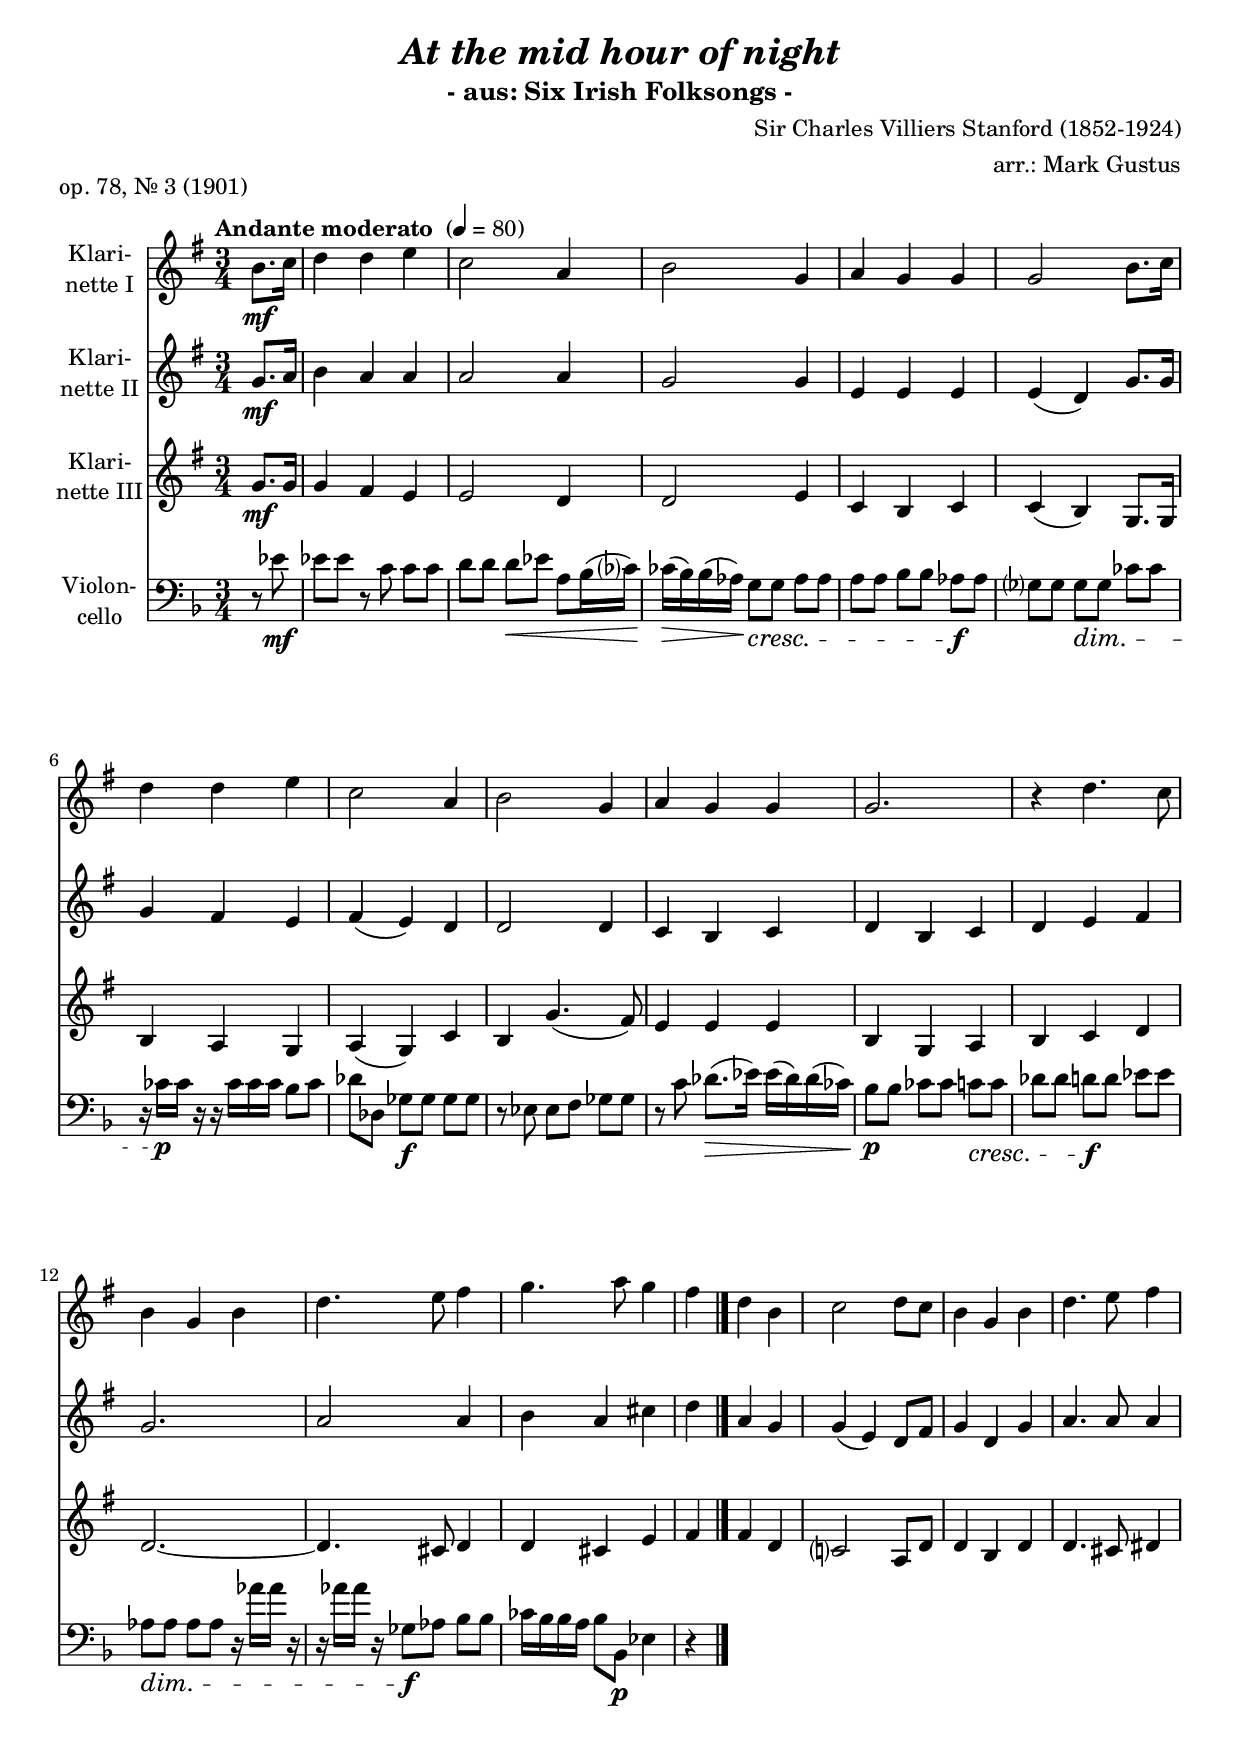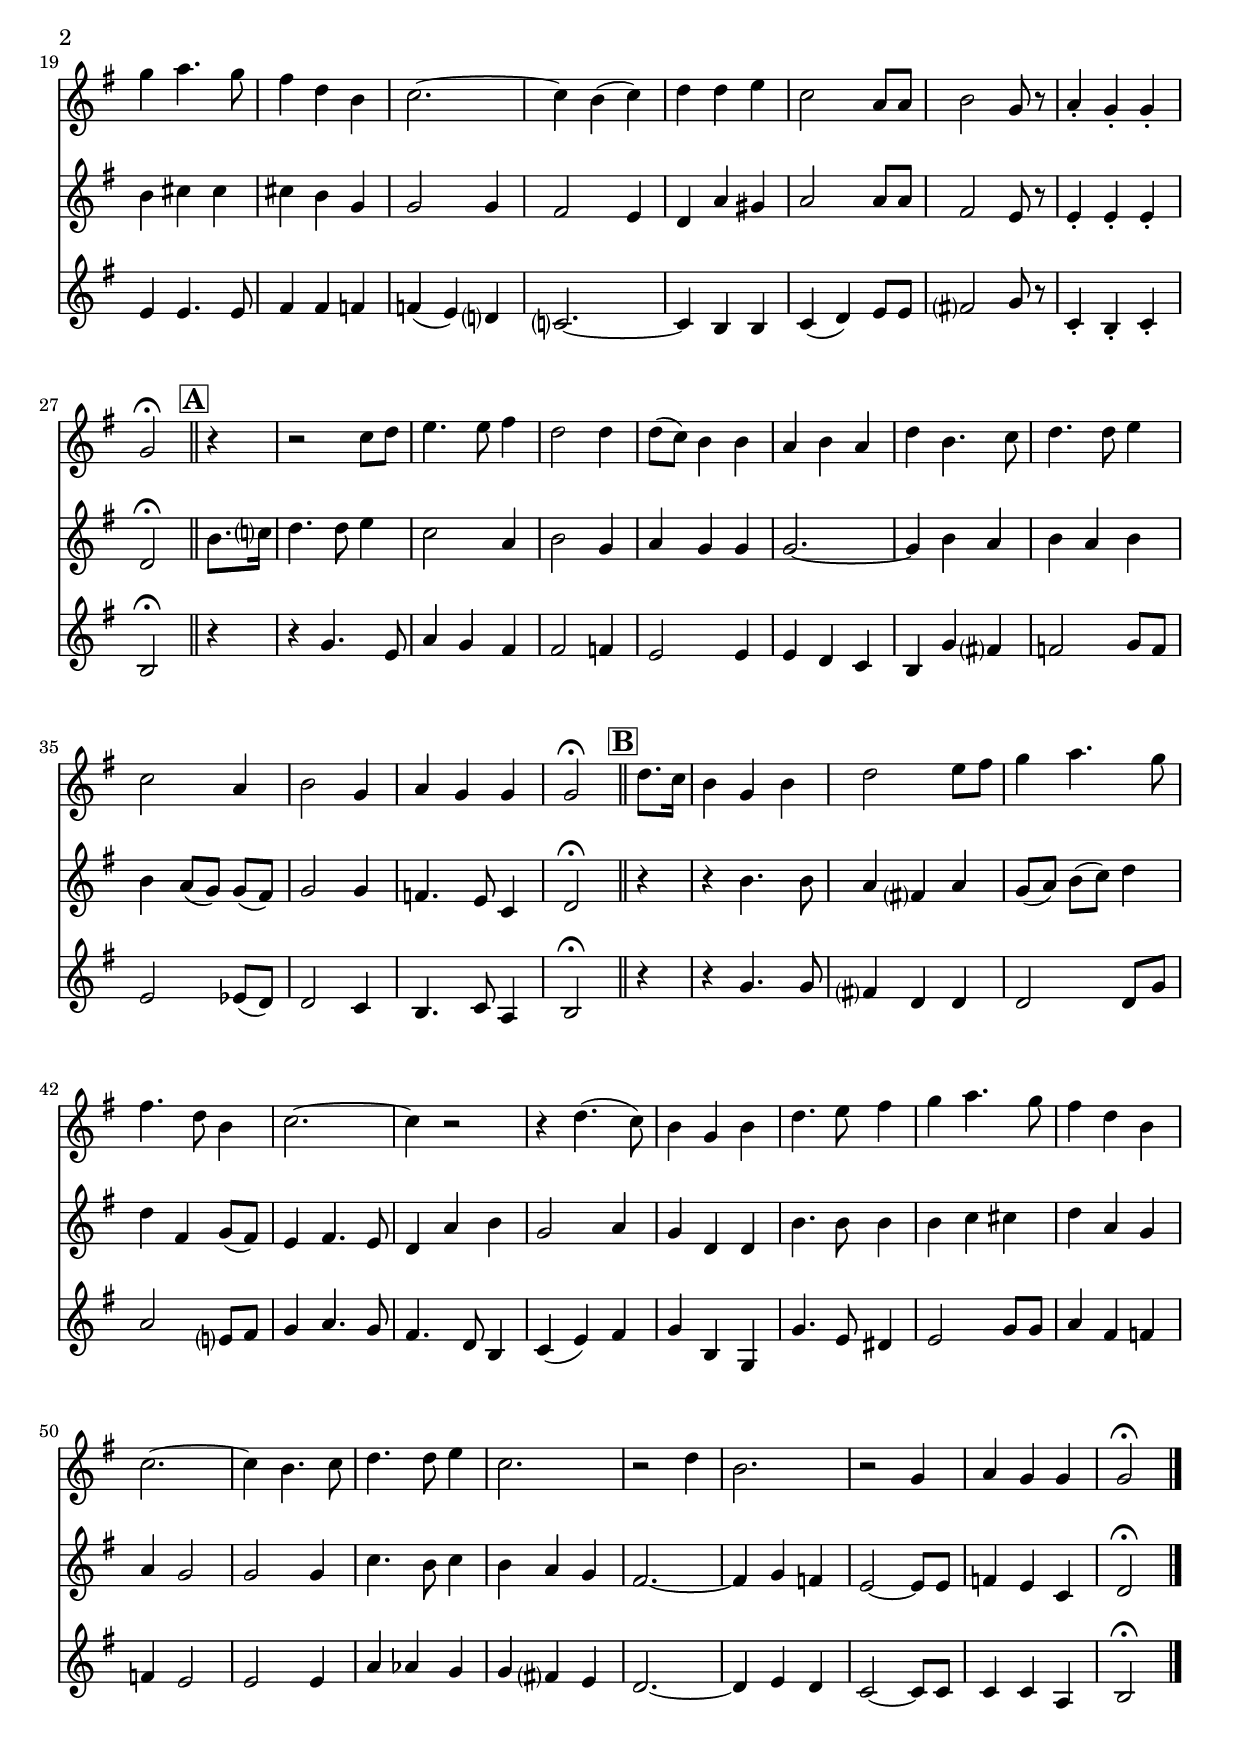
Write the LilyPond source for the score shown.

\version "2.18.2"
\include "deutsch.ly"

#(set-global-staff-size 19.8)

\header {
  title     = \markup \bold \italic "At the mid hour of night"
  subtitle  = "- aus: Six Irish Folksongs -"
  composer  = "Sir Charles Villiers Stanford (1852-1924)"
  arranger  = "arr.: Mark Gustus"
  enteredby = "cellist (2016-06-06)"
  piece     = "op. 78, Nr. 3 (1901)"
}

voiceconsts = {
  \key d \major
  \time 3/4
  \clef "treble"
%  \numericTimeSignature
%  \compressFullBarRests
  \set tupletSpannerDuration = #(ly:make-moment 1 4)
  % Set default beaming for all staves
  \set Timing.beamExceptions = #'()
  \set Timing.baseMoment     = #(ly:make-moment 1 4)
  \set Timing.beatStructure  = #'(1 1)
  \tempo "Andante moderato " 4=80
}

boxa = { \bar "||" \mark \markup \box \bold "A" }
boxb = { \bar "||" \mark \markup \box \bold "B" }

%mist = "string ensemble 1"
mist = "clarinet"
miba = "bassoon"
%mikl = "acoustic grand"

va = \relative c' {
  \voiceconsts

  \partial 4 fis8.\mf g16
  a4 a h
  g2 e4
  fis2 d4
  e d d
  d2 fis8. g16
  a4 a h
  g2 e4
  fis2 d4
  e d d

  d2.
  r4 a'4. g8
  fis4 d fis
  a4. h8 cis4
  d4. e8 d4
  cis a fis
  g2 a8 g
  fis4 d fis
  a4. h8 cis4
  d e4. d8

  cis4 a fis
  g2.~
  g4 fis( g)
  a a h
  g2 e8 e
  fis2 d8 r
  e4-. d-. d-.
  d2\fermata \boxa r4
  r2 g8 a

  h4. h8 cis4
  a2 a4
  a8( g) fis4 fis
  e fis e
  a fis4. g8
  a4. a8 h4
  g2 e4
  fis2 d4
  e d d
  d2\fermata \boxb a'8. g16

  fis4 d fis
  a2 h8 cis
  d4 e4. d8
  cis4. a8 fis4
  g2.~
  g4 r2
  r4 a4.( g8)
  fis4 d fis
  a4. h8 cis4
  d e4. d8

  cis4 a fis
  g2.~
  g4 fis4. g8
  a4. a8 h4
  g2.
  r2 a4
  fis2.
  r2 d4
  e d d
  d2\fermata \bar "|."
}

vb = \relative c' {
  \voiceconsts

  \partial 4 d8.\mf e16
  fis4 e e
  e2 e4
  d2 d4
  h h h
  h( a) d8. d16
  d4 cis h
  cis( h) a
  a2 a4
  g fis g

  a fis g
  a h cis
  d2.
  e2 e4
  fis e gis
  a e d
  d( h) a8 cis
  d4 a d
  e4. e8 e4
  fis4 gis gis

  gis fis d
  d2 d4
  cis2 h4
  a e' dis
  e2 e8 e
  cis2 h8 r
  h4-. h-. h-.
  a2\fermata \boxa fis'8. g?16
  a4. a8 h4

  g2 e4
  fis2 d4
  e d d
  d2.~
  d4 fis e
  fis e fis
  fis e8( d) d( cis)
  d2 d4
  c4. h8 g4
  a2\fermata \boxb r4

  r fis'4. fis8
  e4 cis? e
  d8( e) fis( g) a4
  a cis, d8( cis)
  h4 cis4. h8
  a4 e' fis
  d2 e4
  d a a
  fis'4. fis8 fis4
  fis g gis

  a e d
  e d2
  d d4
  g4. fis8 g4
  fis e d
  cis2.~
  cis4 d c
  h2~ h8 h
  c4 h g
  a2\fermata \bar "|."
}

vc = \relative c' {
  \voiceconsts

  \partial 4 d8.\mf d16
  d4 cis h
  h2 a4
  a2 h4
  g fis g
  g( fis) d8. d16
  fis4 e d
  e( d) g
  fis d'4.( cis8)
  h4 h h

  fis d e
  fis g a
  a2.~
  a4. gis8 a4
  a gis h
  cis cis a
  g?2 e8 a
  a4 fis a
  a4. gis8 ais4
  h h4. h8

  cis4 cis c
  c( h) a?
  g?2.~
  g4 fis fis
  g( a) h8 h
  cis?2 d8 r
  g,4-. fis-. g-.
  fis2\fermata \boxa r4
  r d'4. h8

  e4 d cis
  cis2 c4
  h2 h4
  h a g
  fis d' cis?
  c2 d8 c
  h2 b8( a)
  a2 g4
  fis4. g8 e4
  fis2\fermata \boxb r4

  r d'4. d8
  cis?4 a a
  a2 a8 d
  e2 h?8 cis
  d4 e4. d8
  cis4. a8 fis4
  g( h) cis
  d fis, d
  d'4. h8 ais4
  h2 d8 d

  e4 cis c
  c h2
  h h4
  e es d
  d cis? h
  a2.~
  a4 h a
  g2~ g8 g
  g4 g e
  fis2\fermata \bar "|."
}

\include "v4.ily"

music = <<
      \new Staff {
        \set Staff.midiInstrument = \mist
        \set Staff.instrumentName = \markup \center-column { "Klari-" "nette I" }
        \transpose d g { \va }
      }

      \new Staff {
        \set Staff.midiInstrument = \mist
        \set Staff.instrumentName = \markup \center-column { "Klari-" "nette II" }
        \transpose d g { \vb }
      }

      \new Staff {
        \set Staff.midiInstrument = \miba
        \set Staff.instrumentName = \markup \center-column { "Klari-" "nette III" }
        \transpose d g { \vc }
      }

      \new Staff {
        \set Staff.midiInstrument = \miba
        \set Staff.instrumentName = \markup \center-column { "Violon-" "cello" }
        \transpose d f { \vd }
      }
>>

\book {
  \score {
   \music
    \layout {}
  }

  \score {
    \unfoldRepeats \music

    \midi {
      \context {
        \Score
      }
    }
  }
}
